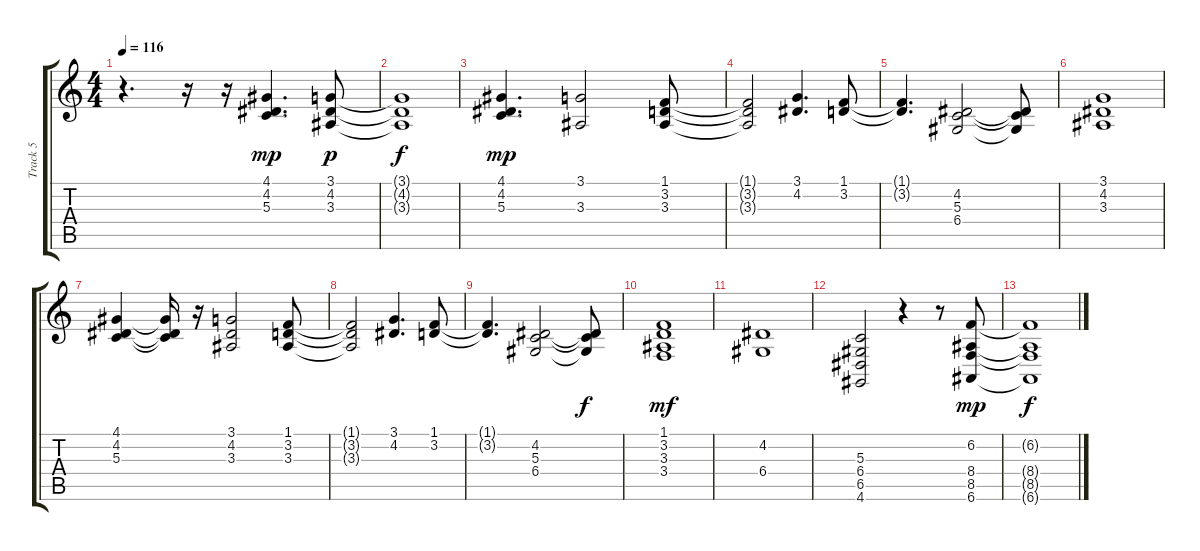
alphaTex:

\track ("Track 5" "Track 5") {instrument electricgrandpiano}
\staff {score tabs}
\tuning (E4 B3 G3 D3 A2 E2) {hide}
\ts (4 4)
\tempo 116
\clef g2
\ks c
r.4{d dy f volume 10 instrument stringensemble1} r.16 r.16 (4.1 4.2 5.3).4{d dy mp} (3.1 4.2 3.3).8{dy p} |
(3.1{t} 4.2{t} 3.3{t}).1{dy f} |
(4.1 4.2 5.3).4{d dy mp} (3.1 3.3).2 (1.1 3.2 3.3).8 |
(1.1{t} 3.2{t} 3.3{t}).2 (3.1 4.2).4{d} (1.1 3.2).8 |
(1.1{t} 3.2{t}).4{d} (4.2 5.3 6.4).2 (4.2{t} 5.3{t} 6.4{t}).8 |
(3.1 4.2 3.3).1 |
(4.1 4.2 5.3).4 (4.1{t} 4.2{t} 5.3{t}).16 r.16 (3.1 4.2 3.3).2 (1.1 3.2 3.3).8 |
(1.1{t} 3.2{t} 3.3{t}).2 (3.1 4.2).4{d} (1.1 3.2).8 |
(1.1{t} 3.2{t}).4{d} (4.2 5.3 6.4).2 (4.2{t} 5.3{t} 6.4{t}).8{dy f} |
(1.1 3.2 3.3 3.4).1{dy mf} |
(4.2 6.4).1 |
(5.3 6.4 6.5 4.6).2 r.4 r.8 (6.2 8.4 8.5 6.6).8{dy mp} |
(6.2{t} 8.4{t} 8.5{t} 6.6{t}).1{dy f}
